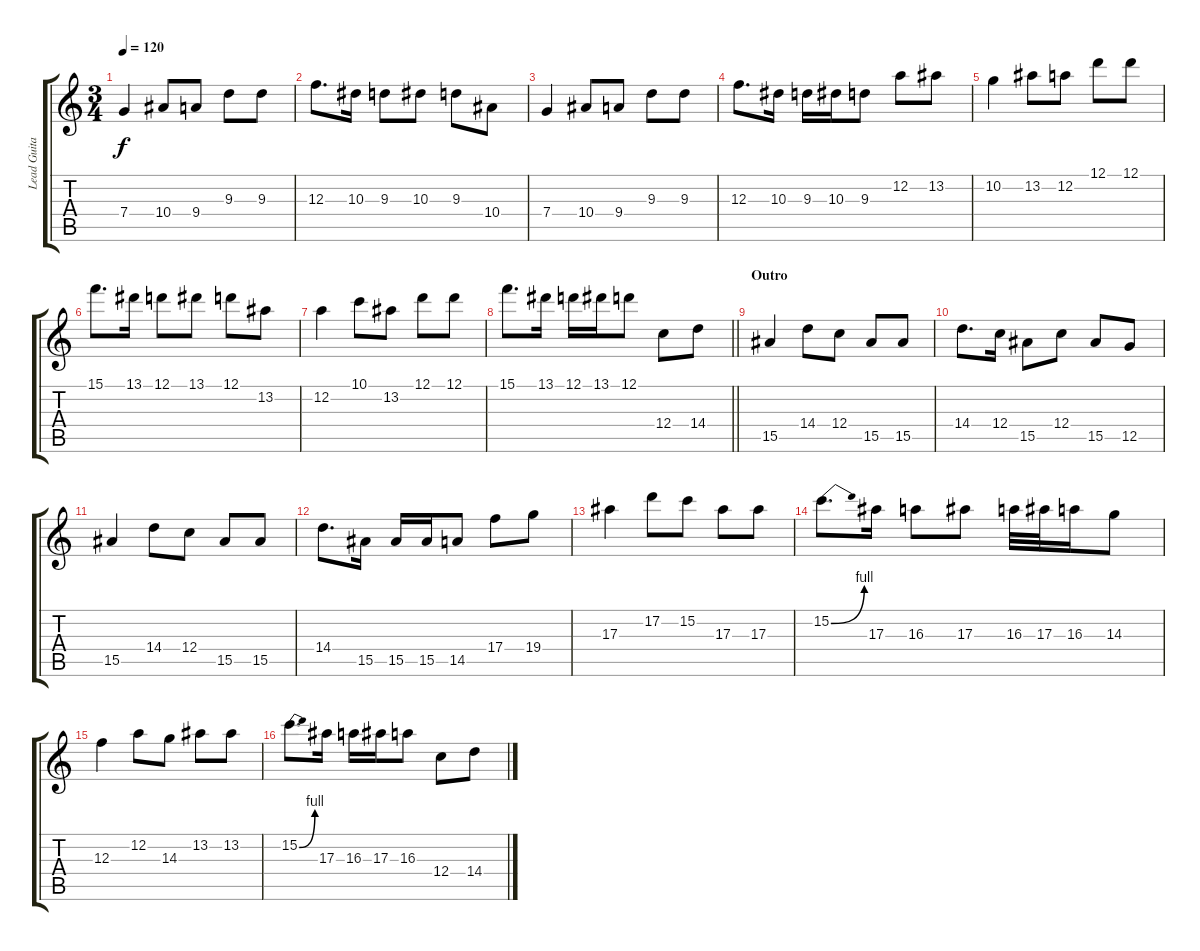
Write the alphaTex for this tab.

\track ("Lead Guitar 1" "Lead Guita") {instrument distortionguitar}
\staff {score tabs}
\tuning (D4 A3 F3 C3 G2 D2) {hide}
\ts (3 4)
\tempo 120
\clef g2
\ks c
7.4.4{dy f} 10.4.8 9.4.8 9.3.8 9.3.8 |
12.3.8{d} 10.3.16 9.3.8 10.3.8 9.3.8 10.4.8 |
7.4.4 10.4.8 9.4.8 9.3.8 9.3.8 |
12.3.8{d} 10.3.16 9.3.16 10.3.16 9.3.8 12.2.8 13.2.8 |
10.2.4 13.2.8 12.2.8 12.1.8 12.1.8 |
15.1.8{d} 13.1.16 12.1.8 13.1.8 12.1.8 13.2.8 |
12.2.4 10.1.8 13.2.8 12.1.8 12.1.8 |
\barLineRight lightlight
15.1.8{d} 13.1.16 12.1.16 13.1.16 12.1.8 12.4.8{volume 8 instrument distortionguitar} 14.4.8 |
\section ("" "Outro")
15.5.4 14.4.8 12.4.8 15.5.8 15.5.8 |
14.4.8{d} 12.4.16 15.5.8 12.4.8 15.5.8 12.5.8 |
15.5.4 14.4.8 12.4.8 15.5.8 15.5.8 |
14.4.8{d} 15.5.16 15.5.16 15.5.16 14.5.8 17.4.8 19.4.8 |
17.3.4 17.2.8 15.2.8 17.3.8 17.3.8 |
15.2{be (bend 0 0 60 4)}.8{d} 17.3.16 16.3.8 17.3.8 16.3.32 17.3.32 16.3.16 14.3.8 |
12.3.4 12.2.8 14.3.8 13.2.8 13.2.8 |
15.2{be (bend 0 0 60 4)}.8{d} 17.3.16 16.3.16 17.3.16 16.3.8 12.4.8 14.4.8
